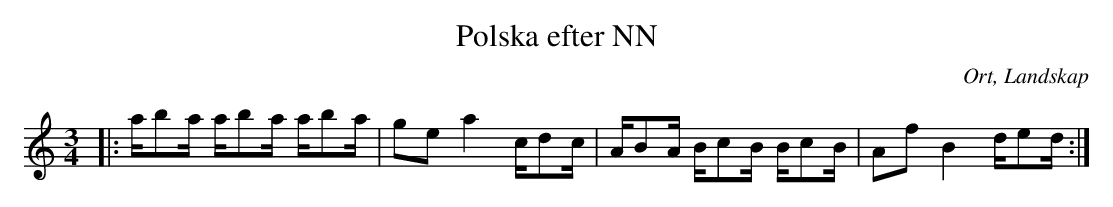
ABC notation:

X:1
T:Polska efter NN
O:Ort, Landskap
M:3/4
L:1/8
K:C
|: a/ba/ a/ba/ a/ba/ | ge a2 c/dc/ |A/BA/ B/cB/ B/cB/| Af B2 d/ed/ :|
